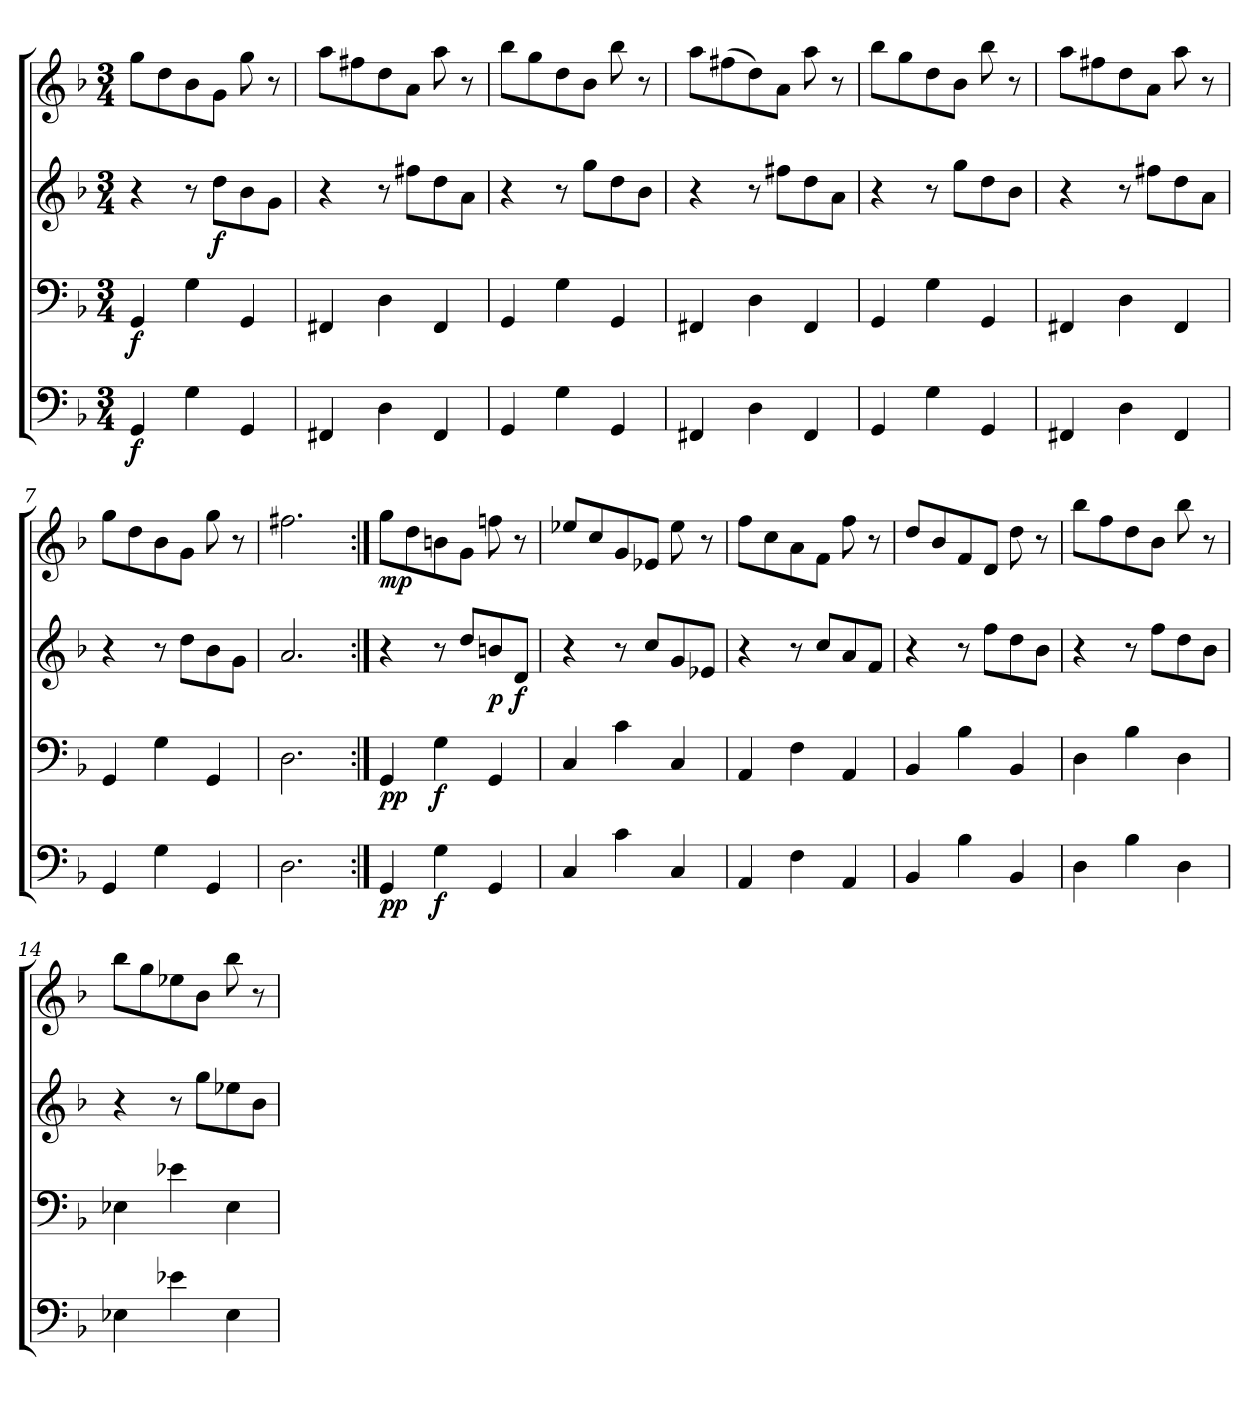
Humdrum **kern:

**kern	**dynam	**kern	**dynam	**kern	**dynam	**kern	**dynam
*part4	*part4	*part3	*part3	*part2	*part2	*part1	*part1
*staff4	*staff4	*staff3	*staff3	*staff2	*staff2	*staff1	*staff1
*clefF4	*	*clefF4	*	*clefG2	*	*clefG2	*
*k[b-]	*	*k[b-]	*	*k[b-]	*	*k[b-]	*
*M3/4	*	*M3/4	*	*M3/4	*	*M3/4	*
=1	=1	=1	=1	=1	=1	=1	=1
4GG/	f	4GG/	f	4r	.	8gg\L	.
.	.	.	.	.	.	8dd\	.
4G\	.	4G\	.	8r	.	8b-\	.
.	.	.	.	8dd\L	f	8g\J	.
4GG/	.	4GG/	.	8b-\	.	8gg\	.
.	.	.	.	8g\J	.	8r	.
=2	=2	=2	=2	=2	=2	=2	=2
4FF#X/	.	4FF#X/	.	4r	.	8aa\L	.
.	.	.	.	.	.	8ff#X\	.
4D\	.	4D\	.	8r	.	8dd\	.
.	.	.	.	8ff#X\L	.	8a\J	.
4FF#/	.	4FF#/	.	8dd\	.	8aa\	.
.	.	.	.	8a\J	.	8r	.
=3	=3	=3	=3	=3	=3	=3	=3
4GG/	.	4GG/	.	4r	.	8bb-\L	.
.	.	.	.	.	.	8gg\	.
4G\	.	4G\	.	8r	.	8dd\	.
.	.	.	.	8gg\L	.	8b-\J	.
4GG/	.	4GG/	.	8dd\	.	8bb-\	.
.	.	.	.	8b-\J	.	8r	.
=4	=4	=4	=4	=4	=4	=4	=4
4FF#X/	.	4FF#X/	.	4r	.	8aa\L	.
.	.	.	.	.	.	(8ff#X\	.
4D\	.	4D\	.	8r	.	8dd\)	.
.	.	.	.	8ff#X\L	.	8a\J	.
4FF#/	.	4FF#/	.	8dd\	.	8aa\	.
.	.	.	.	8a\J	.	8r	.
=5	=5	=5	=5	=5	=5	=5	=5
4GG/	.	4GG/	.	4r	.	8bb-\L	.
.	.	.	.	.	.	8gg\	.
4G\	.	4G\	.	8r	.	8dd\	.
.	.	.	.	8gg\L	.	8b-\J	.
4GG/	.	4GG/	.	8dd\	.	8bb-\	.
.	.	.	.	8b-\J	.	8r	.
=6	=6	=6	=6	=6	=6	=6	=6
4FF#X/	.	4FF#X/	.	4r	.	8aa\L	.
.	.	.	.	.	.	8ff#X\	.
4D\	.	4D\	.	8r	.	8dd\	.
.	.	.	.	8ff#X\L	.	8a\J	.
4FF#/	.	4FF#/	.	8dd\	.	8aa\	.
.	.	.	.	8a\J	.	8r	.
=7	=7	=7	=7	=7	=7	=7	=7
4GG/	.	4GG/	.	4r	.	8gg\L	.
.	.	.	.	.	.	8dd\	.
4G\	.	4G\	.	8r	.	8b-\	.
.	.	.	.	8dd\L	.	8g\J	.
4GG/	.	4GG/	.	8b-\	.	8gg\	.
.	.	.	.	8g\J	.	8r	.
=8	=8	=8	=8	=8	=8	=8	=8
2.D\	.	2.D\	.	2.a/	.	2.ff#X\	.
=9:|!	=9:|!	=9:|!	=9:|!	=9:|!	=9:|!	=9:|!	=9:|!
4GG/	pp	4GG/	pp	4r	.	8gg\L	mp
.	.	.	.	.	.	8dd\	.
4G\	f	4G\	f	8r	.	8bn\	.
.	.	.	.	8dd/L	.	8g\J	.
4GG/	.	4GG/	.	8bn/	p	8ffn\	.
.	.	.	.	8d/J	f	8r	.
=10	=10	=10	=10	=10	=10	=10	=10
4C/	.	4C/	.	4r	.	8ee-X/L	.
.	.	.	.	.	.	8cc/	.
4c\	.	4c\	.	8r	.	8g/	.
.	.	.	.	8cc/L	.	8e-X/J	.
4C/	.	4C/	.	8g/	.	8ee-\	.
.	.	.	.	8e-X/J	.	8r	.
=11	=11	=11	=11	=11	=11	=11	=11
4AA/	.	4AA/	.	4r	.	8ff\L	.
.	.	.	.	.	.	8cc\	.
4F\	.	4F\	.	8r	.	8a\	.
.	.	.	.	8cc/L	.	8f\J	.
4AA/	.	4AA/	.	8a/	.	8ff\	.
.	.	.	.	8f/J	.	8r	.
=12	=12	=12	=12	=12	=12	=12	=12
4BB-/	.	4BB-/	.	4r	.	8dd/L	.
.	.	.	.	.	.	8b-/	.
4B-\	.	4B-\	.	8r	.	8f/	.
.	.	.	.	8ff\L	.	8d/J	.
4BB-/	.	4BB-/	.	8dd\	.	8dd\	.
.	.	.	.	8b-\J	.	8r	.
=13	=13	=13	=13	=13	=13	=13	=13
4D\	.	4D\	.	4r	.	8bb-\L	.
.	.	.	.	.	.	8ff\	.
4B-\	.	4B-\	.	8r	.	8dd\	.
.	.	.	.	8ff\L	.	8b-\J	.
4D\	.	4D\	.	8dd\	.	8bb-\	.
.	.	.	.	8b-\J	.	8r	.
=14	=14	=14	=14	=14	=14	=14	=14
4E-X\	.	4E-X\	.	4r	.	8bb-\L	.
.	.	.	.	.	.	8gg\	.
4e-X\	.	4e-X\	.	8r	.	8ee-X\	.
.	.	.	.	8gg\L	.	8b-\J	.
4E-\	.	4E-\	.	8ee-X\	.	8bb-\	.
.	.	.	.	8b-\J	.	8r	.
=	=	=	=	=	=	=	=
*-	*-	*-	*-	*-	*-	*-	*-
